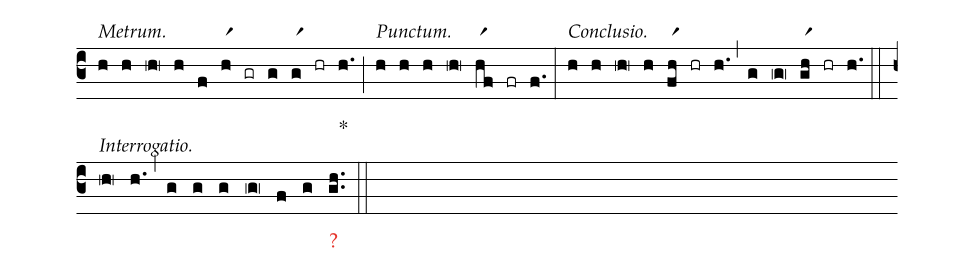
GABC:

office-part: tonus evangelii B;
%%
(c3)
(h[alt:Metrum.]) (h) (hR) (h) (f) (hr1) (gr) (g) (gr1) (hr) *(h.) (;)
(h[alt:Punctum.]) (h) (h) (hR) (hr1f) (fr) (f.) (:)
(h[alt:Conclusio.]) (h) (hR) (h) (fhr1) (hr) (h.) (,) (g) (gR) (ghr1) (hr) (h.) (::)
(hR[alt:Interrogatio.]) (h.) (,) (g) (g) (g) (gR) (f) (g) <c>?</c>(gh..) (::)
